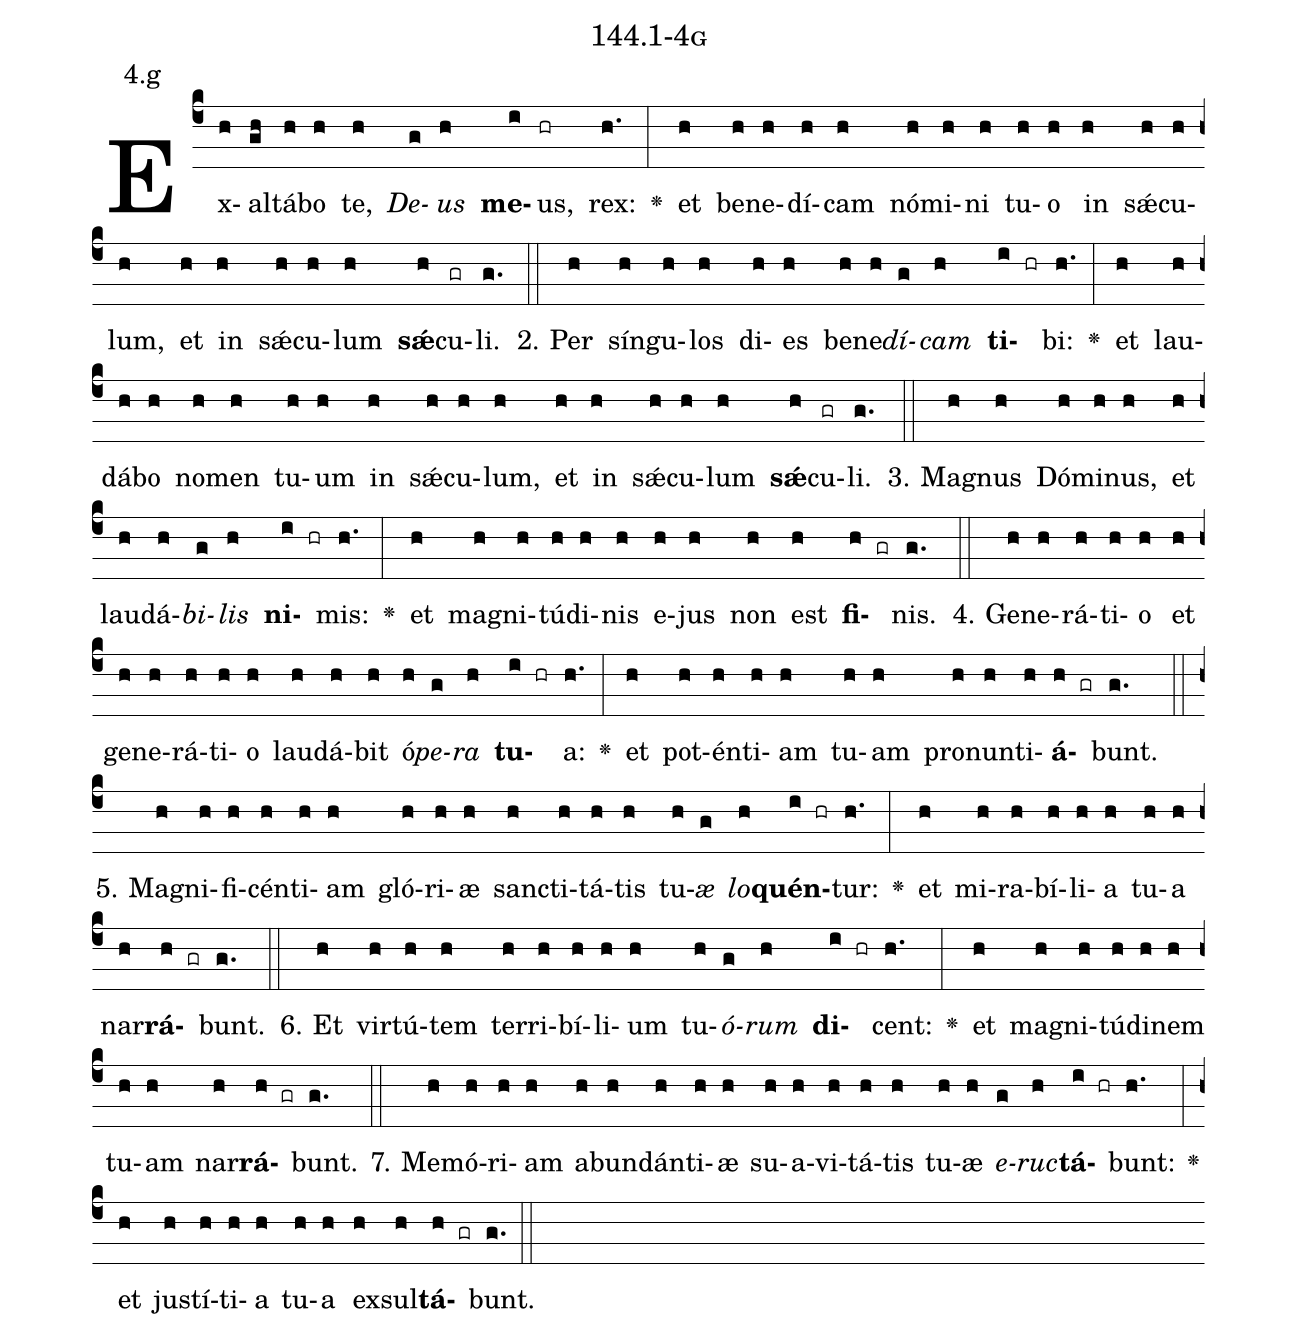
name: 144.1-4g;
annotation: 4.g;
%%
(c4)Ex(h)al(gh)tá(h)bo(h) te,(h) <i>De</i>(g)<i>us</i>(h) <b>me</b>(i)us,(hr) rex:(h.) <v>\greheightstar</v>(:) et(h) be(h)ne(h)dí(h)cam(h) nó(h)mi(h)ni(h) tu(h)o(h) in(h) sǽ(h)cu(h)lum,(h) et(h) in(h) sǽ(h)cu(h)lum(h) <b>sǽ</b>(h)cu(gr)li.(g.) (::)
2. Per(h) sín(h)gu(h)los(h) di(h)es(h) be(h)ne(h)<i>dí</i>(g)<i>cam</i>(h) <b>ti</b>(i hr)bi:(h.) <v>\greheightstar</v>(:) et(h) lau(h)dá(h)bo(h) no(h)men(h) tu(h)um(h) in(h) sǽ(h)cu(h)lum,(h) et(h) in(h) sǽ(h)cu(h)lum(h) <b>sǽ</b>(h)cu(gr)li.(g.) (::)
3. Ma(h)gnus(h) Dó(h)mi(h)nus,(h) et(h) lau(h)dá(h)<i>bi</i>(g)<i>lis</i>(h) <b>ni</b>(i hr)mis:(h.) <v>\greheightstar</v>(:) et(h) ma(h)gni(h)tú(h)di(h)nis(h) e(h)jus(h) non(h) est(h) <b>fi</b>(h gr)nis.(g.) (::)
4. Ge(h)ne(h)rá(h)ti(h)o(h) et(h) ge(h)ne(h)rá(h)ti(h)o(h) lau(h)dá(h)bit(h) ó(h)<i>pe</i>(g)<i>ra</i>(h) <b>tu</b>(i hr)a:(h.) <v>\greheightstar</v>(:) et(h) pot(h)én(h)ti(h)am(h) tu(h)am(h) pro(h)nun(h)ti(h)<b>á</b>(h gr)bunt.(g.) (::)
5. Ma(h)gni(h)fi(h)cén(h)ti(h)am(h) gló(h)ri(h)æ(h) sanc(h)ti(h)tá(h)tis(h) tu(h)<i>æ</i>(g) <i>lo</i>(h)<b>quén</b>(i hr)tur:(h.) <v>\greheightstar</v>(:) et(h) mi(h)ra(h)bí(h)li(h)a(h) tu(h)a(h) nar(h)<b>rá</b>(h gr)bunt.(g.) (::)
6. Et(h) vir(h)tú(h)tem(h) ter(h)ri(h)bí(h)li(h)um(h) tu(h)<i>ó</i>(g)<i>rum</i>(h) <b>di</b>(i hr)cent:(h.) <v>\greheightstar</v>(:) et(h) ma(h)gni(h)tú(h)di(h)nem(h) tu(h)am(h) nar(h)<b>rá</b>(h gr)bunt.(g.) (::)
7. Me(h)mó(h)ri(h)am(h) ab(h)un(h)dán(h)ti(h)æ(h) su(h)a(h)vi(h)tá(h)tis(h) tu(h)æ(h) <i>e</i>(g)<i>ruc</i>(h)<b>tá</b>(i hr)bunt:(h.) <v>\greheightstar</v>(:) et(h) jus(h)tí(h)ti(h)a(h) tu(h)a(h) ex(h)sul(h)<b>tá</b>(h gr)bunt.(g.) (::)
